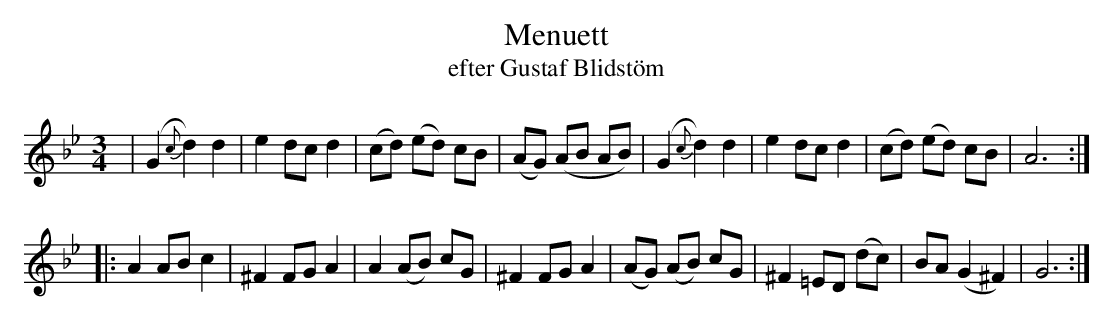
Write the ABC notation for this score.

X:1
T:Menuett
T:efter Gustaf Blidstöm
M:3/4
K:Gm
L:1/8
O:Tobolsk, Ryssland/Skara, Västergötland
|(G2 {c}d2) d2 | e2 dc d2| (cd) (ed) cB |(AG) (AB AB)| (G2 {c}d2) d2 | e2 dc d2| (cd) (ed) cB | A6 :|
|: A2 AB c2| ^F2 FG A2| A2 (AB) cG | ^F2 FG A2| (AG) (AB) cG | ^F2 =ED (dc) | BA (G2 ^F2) | G6 :|
